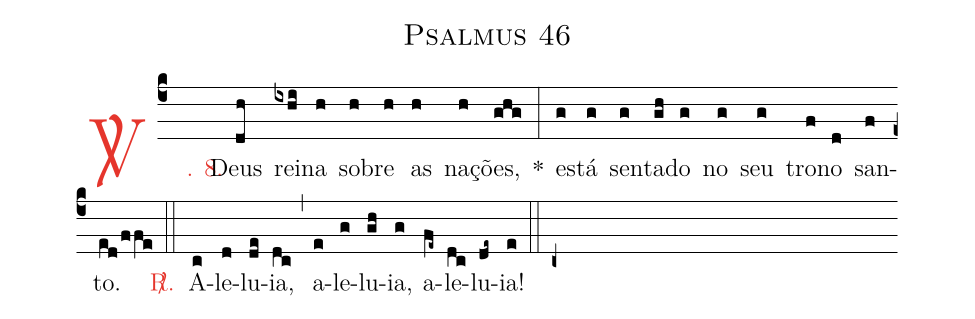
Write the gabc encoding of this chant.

name: Psalmus 46;
%%
(c4)

<c><sp>V/</sp>. 8.</c>() Deus(dh) rei(ixhi)na(h) so(h)bre(h) as(h) na(h)ções,(ghg) *(:) es(g)tá(g) sen(g)ta(gh)do(g) no(g) seu(g) tro(f)no(d) san(f)to.(ed/ffe)

(::)

<nlba><c><sp>R/</sp>.</c>() A</nlba>(c)le(d)lu(de)ia,(dc) (,) a(e)le(g)lu(gh)ia,(g) a(fe~)le(dc)lu(de~)ia!(e)

(::)

(c+)
